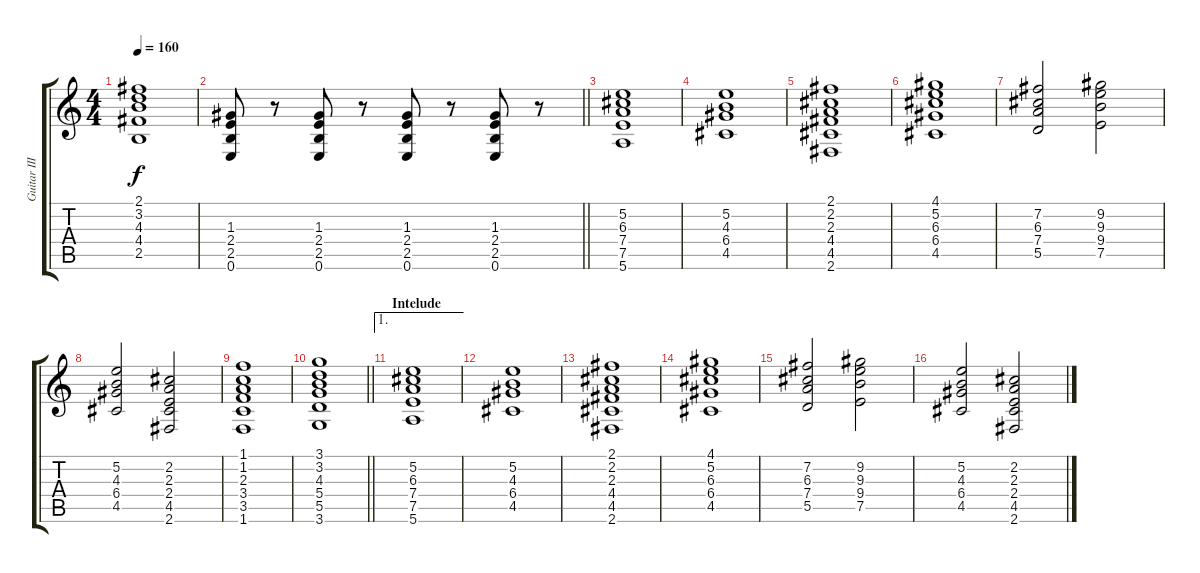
\track ("Guitar III" "Guitar III") {instrument acousticguitarsteel}
\staff {score tabs}
\tuning (E4 B3 G3 D3 A2 E2) {hide}
\ts (4 4)
\tempo 160
\clef g2
\ks c
(2.1 3.2 4.3 4.4 2.5).1{dy f} |
\barLineRight lightlight
(1.3 2.4 2.5 0.6).8 r.8 (1.3 2.4 2.5 0.6).8 r.8 (1.3 2.4 2.5 0.6).8 r.8 (1.3 2.4 2.5 0.6).8 r.8 |
(5.2 6.3 7.4 7.5 5.6).1 |
(5.2 4.3 6.4 4.5).1 |
(2.1 2.2 2.3 4.4 4.5 2.6).1 |
(4.1 5.2 6.3 6.4 4.5).1 |
(7.2 6.3 7.4 5.5).2 (9.2 9.3 9.4 7.5).2 |
(5.2 4.3 6.4 4.5).2 (2.2 2.3 2.4 4.5 2.6).2 |
(1.1 1.2 2.3 3.4 3.5 1.6).1 |
\barLineRight lightlight
(3.1 3.2 4.3 5.4 5.5 3.6).1 |
\ae 1
\section ("" "Intelude")
(5.2 6.3 7.4 7.5 5.6).1 |
(5.2 4.3 6.4 4.5).1 |
(2.1 2.2 2.3 4.4 4.5 2.6).1 |
(4.1 5.2 6.3 6.4 4.5).1 |
(7.2 6.3 7.4 5.5).2 (9.2 9.3 9.4 7.5).2 |
(5.2 4.3 6.4 4.5).2 (2.2 2.3 2.4 4.5 2.6).2
